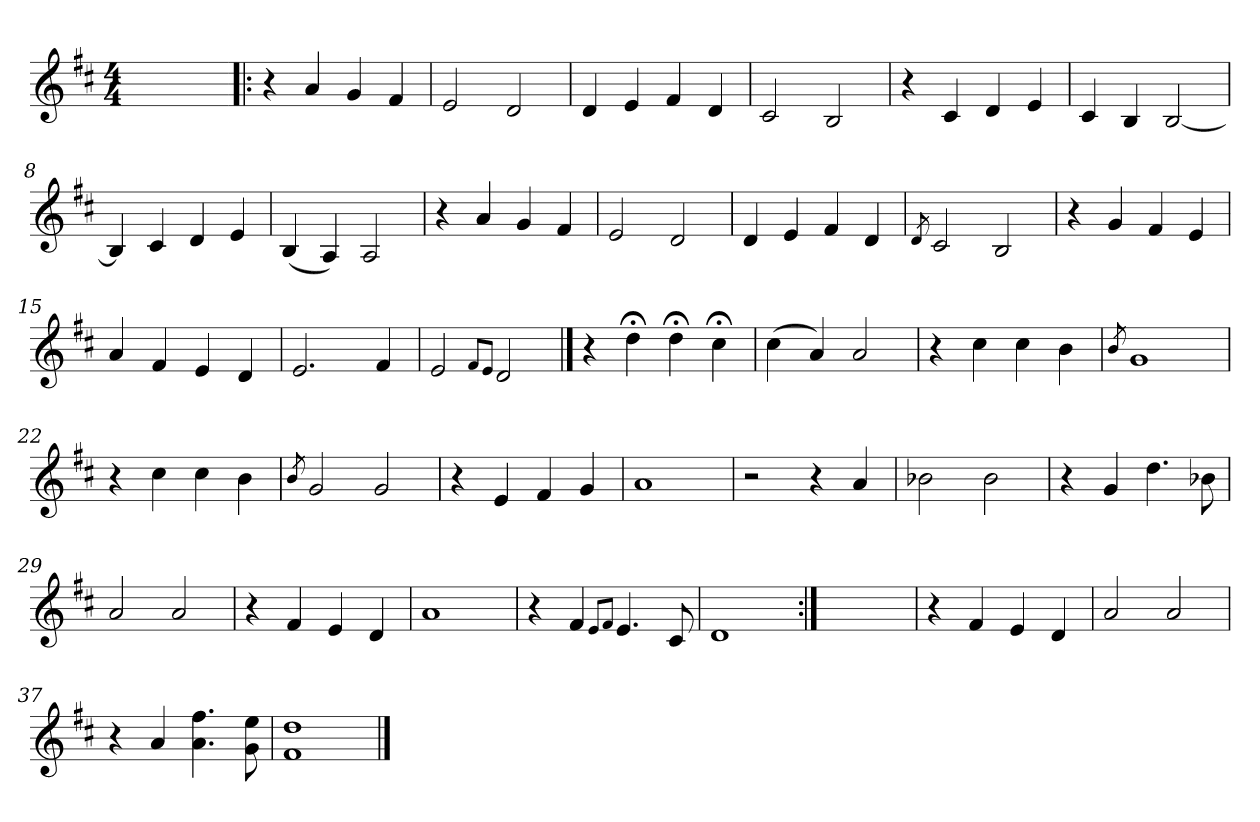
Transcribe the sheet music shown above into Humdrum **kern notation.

**kern
*part1
*staff1
*clefG2
*k[f#c#]
*D:
*M4/4
=1
1ryy
=2!|:
4r
4a/
4g/
4f#/
=3
2e/
2d/
=4
4d/
4e/
4f#/
4d/
=5
2c#/
2B/
=6
4r
4c#/
4d/
4e/
=7
4c#/
4B/
[2B/
=8
4B/]
4c#/
4d/
4e/
=9
(<4B/
4A/)
2A/
=10
4r
4a/
4g/
4f#/
=11
2e/
2d/
!!LO:LB:g=z
=12
4d/
4e/
4f#/
4d/
=13
8qd/
2c#/
2B/
=14
4r
4g/
4f#/
4e/
=15
4a/
4f#/
4e/
4d/
=16
2.e/
4f#/
=17
2e/
8qf#/L
8qe/J
2d/
==18
4r
4dd;<\
4dd;<\
4cc#;<\
=19
(>4cc#\
4a/)
2a/
=20
4r
4cc#\
4cc#\
4b\
=21
8qb/
1g
!!LO:LB:g=z
=22
4r
4cc#\
4cc#\
4b\
=23
8qb/
2g/
2g/
=24
4r
4e/
4f#/
4g/
=25
1a
=26
2r
4r
4a/
=27
2b-X\
2b-\
=28
4r
4g/
4.dd\
8b-X\
=29
2a/
2a/
=30
4r
4f#/
4e/
4d/
=31
1a
=32
4r
4f#/
8qe/L
8qf#/J
4.e/
8c#/
!!LO:LB:g=z
=33
1d
=34:|!
1ryy
=35
4r
4f#/
4e/
4d/
=36
2a/
2a/
=37
4r
4a/
4.a\ 4.ff#\
8g\ 8ee\
=38
1f# 1dd
==
*-
